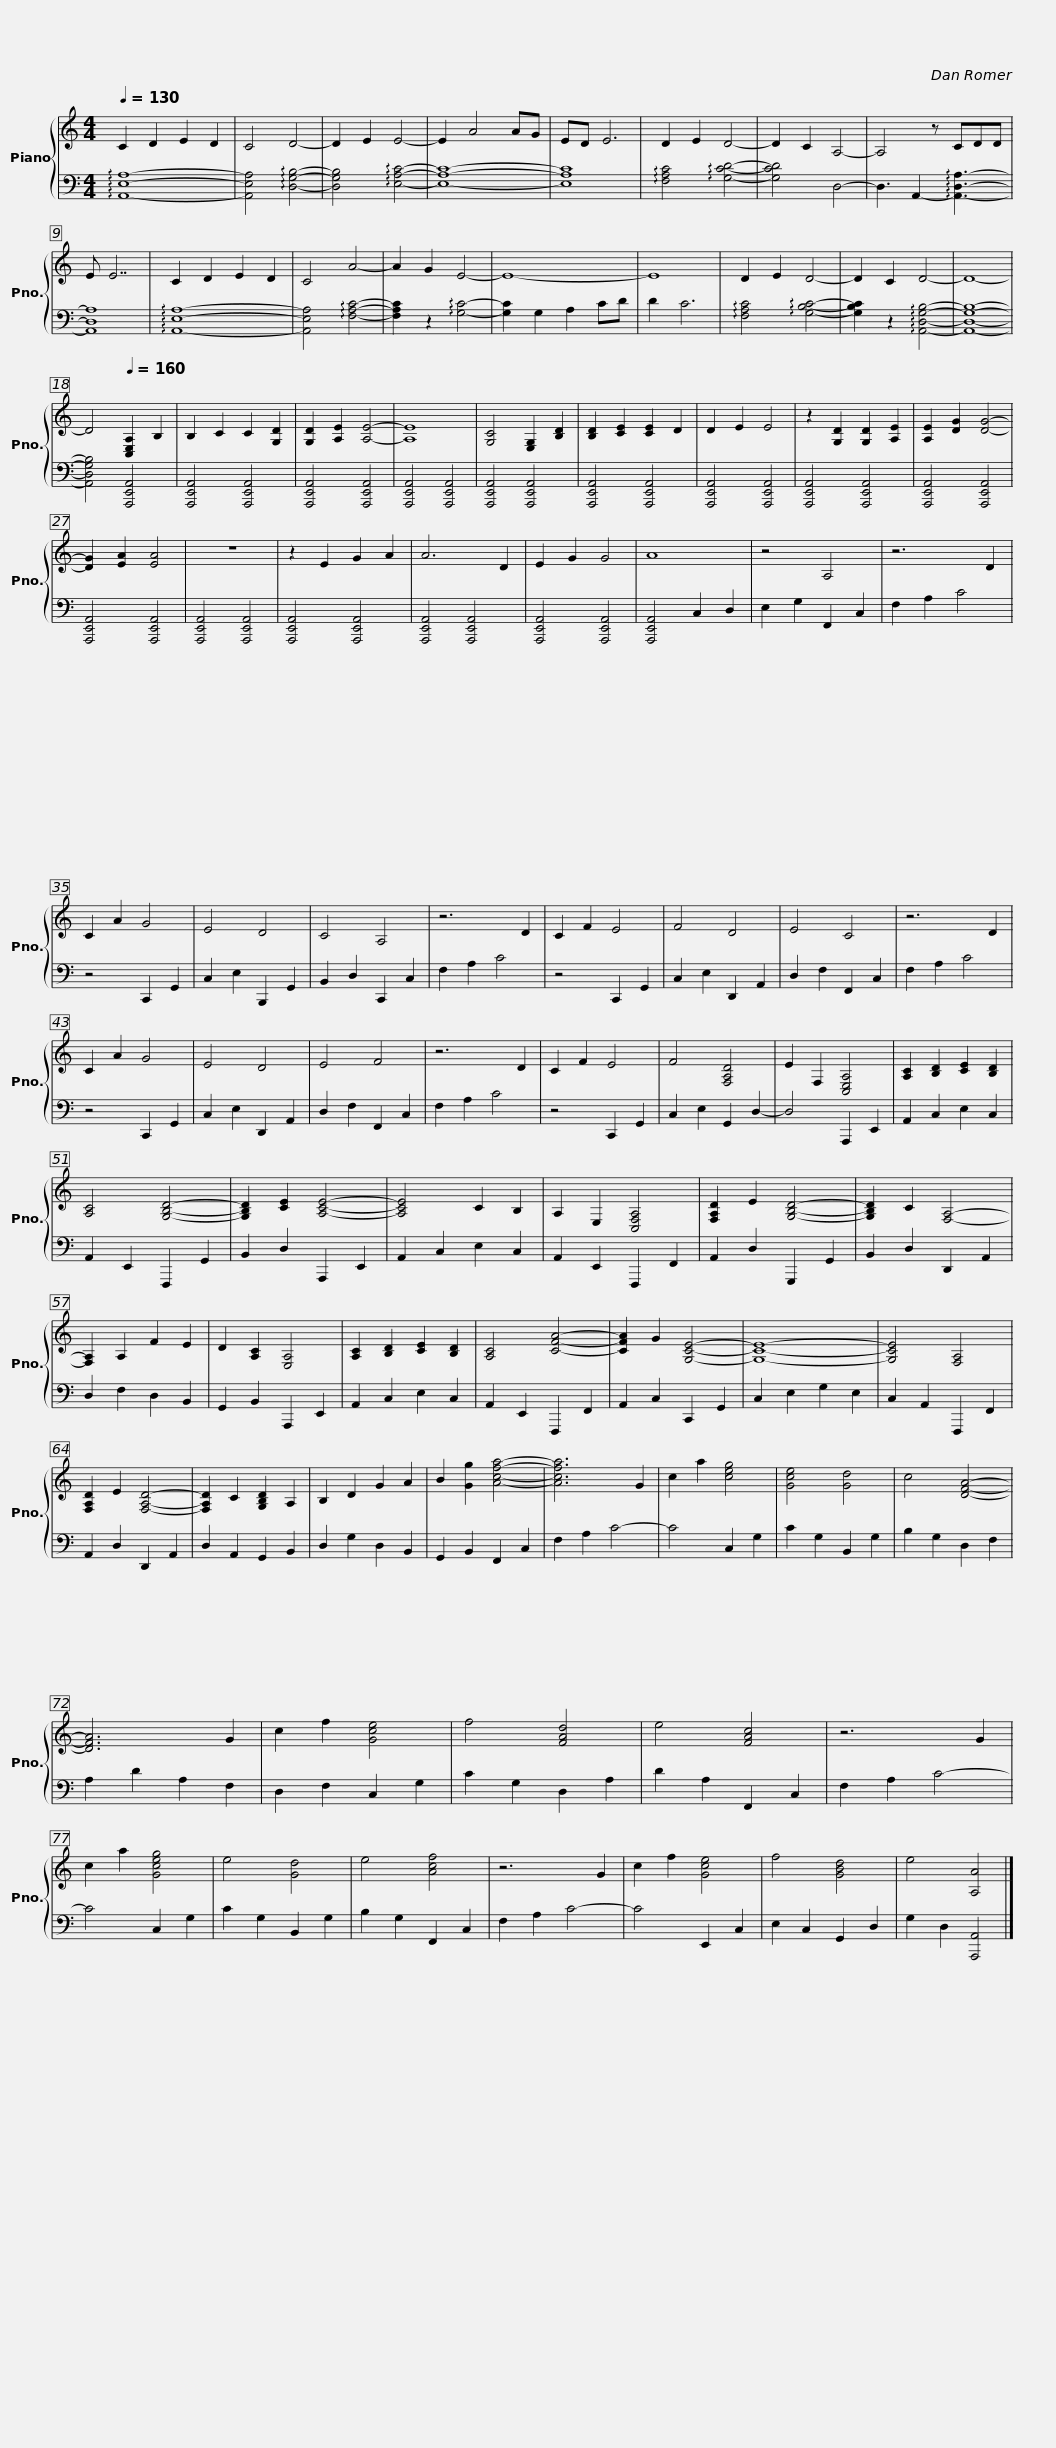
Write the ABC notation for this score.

X:1
%%score { 1 | 2 }
L:1/8
Q:1/4=130
M:4/4
I:linebreak $
K:C
V:1 treble
V:2 bass
V:1
 C2 D2 E2 D2 | C4 D4- | D2 E2 E4- | E2 A4 AG | ED E6 | %5
 D2 E2 D4- | D2 C2 A,4- | A,4 z CDD | E E7 |$ C2 D2 E2 D2 | %10
 C4 A4- | A2 G2 E4- | E8- | E8 | D2 E2 D4- | %15
 D2 C2 D4- | D8- | D4[Q:1/4=160] [C,E,A,]2 B,2 | B,2 C2 C2 [G,D]2 |$ [G,D]2 [A,E]2 [A,E]4- | %20
 [A,E]8 | [G,C]4 [E,G,]2 [B,D]2 | [B,D]2 [CE]2 [CE]2 D2 | D2 E2 E4 | z2 [G,D]2 [G,D]2 [A,E]2 | %25
 [A,E]2 [DG]2 [DG]4- | [DG]2 [EA]2 [EA]4 | z8 | z2 E2 G2 A2 |$ A6 D2 | %30
 E2 G2 G4 | A8 | z4 A,4 | z6 D2 | C2 A2 G4 | %35
 E4 D4 | C4 A,4 | z6 D2 | C2 F2 E4 |$ F4 D4 | %40
 E4 C4 | z6 D2 | C2 A2 G4 | E4 D4 | E4 F4 | %45
 z6 D2 | C2 F2 E4 | F4 [F,A,D]4 | E2 F,2 [C,E,A,]4 |$ [A,C]2 [B,D]2 [CE]2 [B,D]2 | %50
 [A,C]4 [G,B,D]4- | [G,B,D]2 [CE]2 [A,CE]4- | [A,CE]4 C2 B,2 | A,2 E,2 [C,F,A,]4 | [F,A,D]2 E2 [G,B,D]4- | %55
 [G,B,D]2 C2 [F,A,]4- | [F,A,]2 A,2- F2 E2 |$ D2 [A,C]2 [E,A,]4 | [A,C]2 [B,D]2 [CE]2 [B,D]2 | [A,C]4 [CFA]4- | %60
 [CFA]2 G2 [G,CE]4- | [G,CE]8- | [G,CE]4 [F,A,]4 | [F,A,D]2 E2 [F,A,D]4- | [F,A,D]2 C2 [G,B,D]2 A,2 | %65
 B,2 D2 G2 A2 |$ B2 [Gg]2 [Acfa]4- | [Acfa]6 G2 | c2 a2 [ceg]4 | [Gce]4 [Gd]4 | %70
 c4 [DFA]4- | [DFA]6 G2 | c2 f2 [Gce]4 | f4 [FAd]4 | e4 [FAc]4 | %75
 z6 G2 |$ c2 a2 [Gceg]4 | e4 [Gd]4 | e4 [Acf]4 | z6 G2 | %80
 c2 f2 [Gce]4 | f4 [GBd]4 | e4 [A,A]4 |] %83
V:2
 !arpeggio![A,,E,A,]8- | [A,,E,A,]4 !arpeggio![D,G,B,]4- | [D,G,B,]4 !arpeggio![E,A,C]4- | [E,A,C]8- | [E,A,C]8 | %5
 !arpeggio![F,A,C]4 !arpeggio![G,CD]4- | [G,CD]4 D,4- | D,3 A,,2- !arpeggio![A,,D,A,]3- | [A,,D,A,]8 |$ !arpeggio![A,,E,A,]8- | %10
 [A,,E,A,]4 !arpeggio![F,A,C]4- | [F,A,C]2 z2 !arpeggio![G,C]4- | [G,C]2 G,2 A,2 CD | D2 C6 | !arpeggio![F,A,C]4 !arpeggio![G,B,C]4- | %15
 [G,B,C]2 z2 !arpeggio![A,,D,G,B,]4- | [A,,D,G,B,]8- | [A,,D,G,B,]4 [A,,,E,,A,,]4 | [A,,,E,,A,,]4 [A,,,E,,A,,]4 |$ [A,,,E,,A,,]4 [A,,,E,,A,,]4 | %20
 [A,,,E,,A,,]4 [A,,,E,,A,,]4 | [A,,,E,,A,,]4 [A,,,E,,A,,]4 | [A,,,E,,A,,]4 [A,,,E,,A,,]4 | [A,,,E,,A,,]4 [A,,,E,,A,,]4 | [A,,,E,,A,,]4 [A,,,E,,A,,]4 | %25
 [A,,,E,,A,,]4 [A,,,E,,A,,]4 | [A,,,E,,A,,]4 [A,,,E,,A,,]4 | [A,,,E,,A,,]4 [A,,,E,,A,,]4 | [A,,,E,,A,,]4 [A,,,E,,A,,]4 |$ [A,,,E,,A,,]4 [A,,,E,,A,,]4 | %30
 [A,,,E,,A,,]4 [A,,,E,,A,,]4 | [A,,,E,,A,,]4 C,2 D,2 | E,2 G,2 F,,2 C,2 | F,2 A,2 C4 | z4 C,,2 G,,2 | %35
 C,2 E,2 B,,,2 G,,2 | B,,2 D,2 C,,2 C,2 | F,2 A,2 C4 | z4 C,,2 G,,2 |$ C,2 E,2 D,,2 A,,2 | %40
 D,2 F,2 F,,2 C,2 | F,2 A,2 C4 | z4 C,,2 G,,2 | C,2 E,2 D,,2 A,,2 | D,2 F,2 F,,2 C,2 | %45
 F,2 A,2 C4 | z4 C,,2 G,,2 | C,2 E,2 G,,2 D,2- | D,4 A,,,2 E,,2 |$ A,,2 C,2 E,2 C,2 | %50
 A,,2 E,,2 F,,,2 G,,2 | B,,2 D,2 A,,,2 E,,2 | A,,2 C,2 E,2 C,2 | A,,2 E,,2 F,,,2 F,,2 | A,,2 D,2 G,,,2 G,,2 | %55
 B,,2 D,2 D,,2 A,,2 | D,2 F,2 D,2 B,,2 |$ G,,2 B,,2 A,,,2 E,,2 | A,,2 C,2 E,2 C,2 | A,,2 E,,2 F,,,2 F,,2 | %60
 A,,2 C,2 C,,2 G,,2 | C,2 E,2 G,2 E,2 | C,2 A,,2 F,,,2 F,,2 | A,,2 D,2 D,,2 A,,2 | D,2 A,,2 G,,2 B,,2 | %65
 D,2 G,2 D,2 B,,2 |$ G,,2 B,,2 F,,2 C,2 | F,2 A,2 C4- | C4 C,2 G,2 | C2 G,2 B,,2 G,2 | %70
 B,2 G,2 D,2 F,2 | A,2 D2 A,2 F,2 | D,2 F,2 C,2 G,2 | C2 G,2 D,2 A,2 | D2 A,2 F,,2 C,2 | %75
 F,2 A,2 C4- |$ C4 C,2 G,2 | C2 G,2 B,,2 G,2 | B,2 G,2 F,,2 C,2 | F,2 A,2 C4- | %80
 C4 E,,2 C,2 | E,2 C,2 G,,2 D,2 | G,2 D,2 [A,,,A,,]4 |] %83
